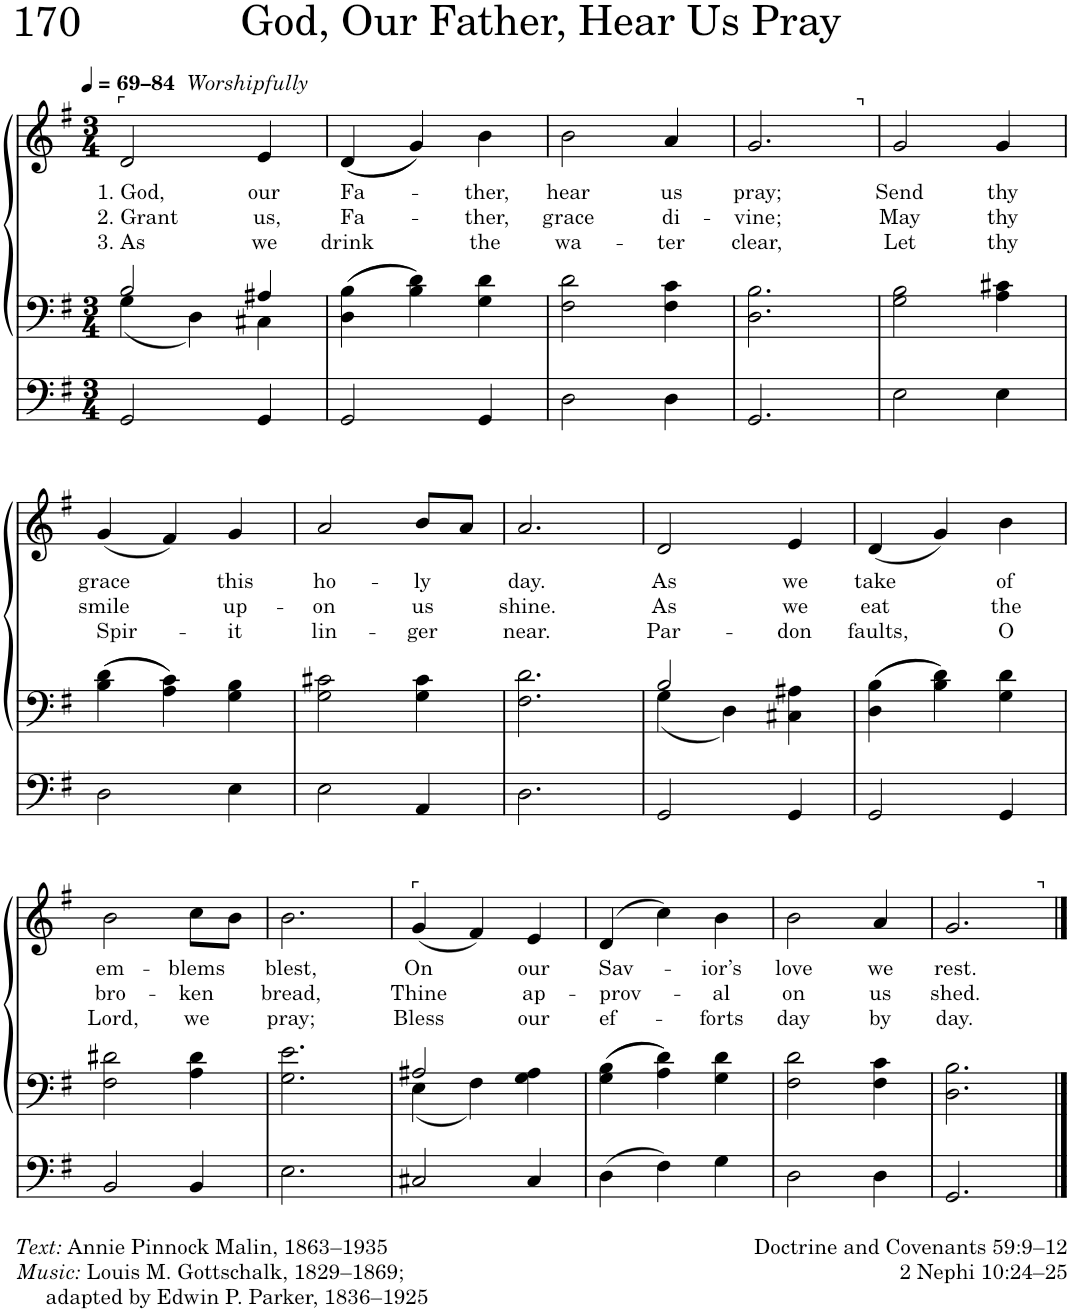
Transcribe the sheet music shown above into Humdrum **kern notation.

**kern	**kern	**kern	**text	**text	**text
*part1	*part1	*part1	*part1	*part1	*part1
*staff3	*staff2	*staff1	*staff1	*staff1	*staff1
*I"Organ	*	*	*	*	*
*I'Org.	*	*	*	*	*
*clefF4	*clefF4	*clefG2	*	*	*
*k[f#]	*k[f#]	*k[f#]	*	*	*
*M3/4	*M3/4	*M3/4	*	*	*
*MM69	*MM69	*MM69	*	*	*
=1	=1	=1	=1	=1	=1
*	*^	*	*	*	*
!	!	!	!LO:TX:a:t=⌜	!	!	!
!	!	!	!LO:TX:a:B:t=–84	!	!	!
!	!	!	!	!LO:LY:b	!LO:LY:b	!LO:LY:b
*	*	*	*^	*	*	*
2GG/	2B/	4G\	2d/	4.ryy	1. God,	2. Grant	3. As
.	.	4D\	.	.	.	.	.
!	!	!	!	!LO:TX:a:i:t=Worshipfully	!	!	!
.	.	.	.	4.ryy	.	.	.
!	!	!	!	!	!LO:LY:b	!LO:LY:b	!LO:LY:b
4GG/	4A#X/	4C#X\	4e/	.	our	us,	we
=2	=2	=2	=2	=2	=2	=2	=2
!	!	!	!	!	!LO:LY:b	!LO:LY:b	!LO:LY:b
*	*v	*v	*	*	*	*	*
*	*	*v	*v	*	*	*
2GG/	4D\ 4B\	((4d/	Fa-	Fa-	drink
.	4B\ 4d\	4g/))	.	.	.
!	!	!	!LO:LY:b	!LO:LY:b	!LO:LY:b
4GG/	4G\ 4d\	4b\	-ther,	-ther,	the
=3	=3	=3	=3	=3	=3
!	!	!	!LO:LY:b	!LO:LY:b	!LO:LY:b
2D\	2F#\ 2d\	2b\	hear	grace	wa-
!	!	!	!LO:LY:b	!LO:LY:b	!LO:LY:b
4D\	4F#\ 4c\	4a/	us	di-	-ter
=4	=4	=4	=4	=4	=4
!	!	!	!LO:LY:b	!LO:LY:b	!LO:LY:b
*	*	*^	*	*	*
2.GG/	2.D\ 2.B\	2.g/	2ryy	pray;	-vine;	clear,
.	.	.	8ryy	.	.	.
!	!	!	!LO:TX:a:t=⌝	!	!	!
.	.	.	8ryy	.	.	.
=5	=5	=5	=5	=5	=5	=5
!	!	!	!	!LO:LY:b	!LO:LY:b	!LO:LY:b
*	*	*v	*v	*	*	*
2E\	2G\ 2B\	2g/	Send	May	Let
!	!	!	!LO:LY:b	!LO:LY:b	!LO:LY:b
4E\	4A\ 4c#X\	4g/	thy	thy	thy
!!LO:LB:g=z
=6	=6	=6	=6	=6	=6
!	!	!	!LO:LY:b	!LO:LY:b	!LO:LY:b
2D\	4B\ 4d\	(4g/	grace	smile	Spir-
.	4A\ 4c\	4f#/)	.	.	.
!	!	!	!LO:LY:b	!LO:LY:b	!LO:LY:b
4E\	4G\ 4B\	4g/	this	up-	-it
=7	=7	=7	=7	=7	=7
!	!	!	!LO:LY:b	!LO:LY:b	!LO:LY:b
2E\	2G\ 2c#X\	2a/	ho-	-on	lin-
!	!	!	!LO:LY:b	!LO:LY:b	!LO:LY:b
4AA/	4G\ 4c#\	8b/L	-ly	us	-ger
.	.	8a/J	.	.	.
=8	=8	=8	=8	=8	=8
!	!	!	!LO:LY:b	!LO:LY:b	!LO:LY:b
2.D\	2.F#\ 2.d\	2.a/	day.	shine.	near.
=9	=9	=9	=9	=9	=9
*	*^	*	*	*	*
!	!	!	!	!LO:LY:b	!LO:LY:b	!LO:LY:b
2GG/	2B/	4G\	2d/	As	As	Par-
.	.	4D\	.	.	.	.
!	!	!	!	!LO:LY:b	!LO:LY:b	!LO:LY:b
4GG/	4C#X\ 4A#X\	4ryy	4e/	we	we	-don
=10	=10	=10	=10	=10	=10	=10
!	!	!	!	!LO:LY:b	!LO:LY:b	!LO:LY:b
*	*v	*v	*	*	*	*
2GG/	4D\ 4B\	(4d/	take	eat	faults,
.	4B\ 4d\	4g/)	.	.	.
!	!	!	!LO:LY:b	!LO:LY:b	!LO:LY:b
4GG/	4G\ 4d\	4b\	of	the	O
!!LO:LB:g=z
=11	=11	=11	=11	=11	=11
!	!	!	!LO:LY:b	!LO:LY:b	!LO:LY:b
2BB/	2F#\ 2d#X\	2b\	em-	bro-	Lord,
!	!	!	!LO:LY:b	!LO:LY:b	!LO:LY:b
4BB/	4A\ 4d#\	8cc\L	-blems	-ken	we
.	.	8b\J	.	.	.
=12	=12	=12	=12	=12	=12
!	!	!	!LO:LY:b	!LO:LY:b	!LO:LY:b
2.E\	2.G\ 2.e\	2.b\	blest,	bread,	pray;
=13	=13	=13	=13	=13	=13
*	*^	*	*	*	*
!	!	!	!LO:TX:a:t=⌜	!	!	!
!	!	!	!	!LO:LY:b	!LO:LY:b	!LO:LY:b
2C#X/	2A#X/	4E\	(4g/	On	Thine	Bless
.	.	4F#\	4f#/)	.	.	.
!	!	!	!	!LO:LY:b	!LO:LY:b	!LO:LY:b
4C#/	4G\ 4A#\	4ryy	4e/	our	ap-	our
=14	=14	=14	=14	=14	=14	=14
!	!	!	!	!LO:LY:b	!LO:LY:b	!LO:LY:b
*	*v	*v	*	*	*	*
4D\	4G\ 4B\	(4d/	Sav-	-prov-	ef-
4F#\	4A\ 4d\	4cc\)	.	.	.
!	!	!	!LO:LY:b	!LO:LY:b	!LO:LY:b
4G\	4G\ 4d\	4b\	-ior’s	-al	-forts
=15	=15	=15	=15	=15	=15
!	!	!	!LO:LY:b	!LO:LY:b	!LO:LY:b
2D\	2F#\ 2d\	2b\	love	on	day
!	!	!	!LO:LY:b	!LO:LY:b	!LO:LY:b
4D\	4F#\ 4c\	4a/	we	us	by
=16	=16	=16	=16	=16	=16
!	!	!	!LO:LY:b	!LO:LY:b	!LO:LY:b
*	*	*^	*	*	*
2.GG/	2.D\ 2.B\	2.g/	2ryy	rest.	shed.	day.
.	.	.	8ryy	.	.	.
!	!	!	!LO:TX:a:t=⌝	!	!	!
.	.	.	8ryy	.	.	.
*	*	*v	*v	*	*	*
==	==	==	==	==	==
*-	*-	*-	*-	*-	*-
